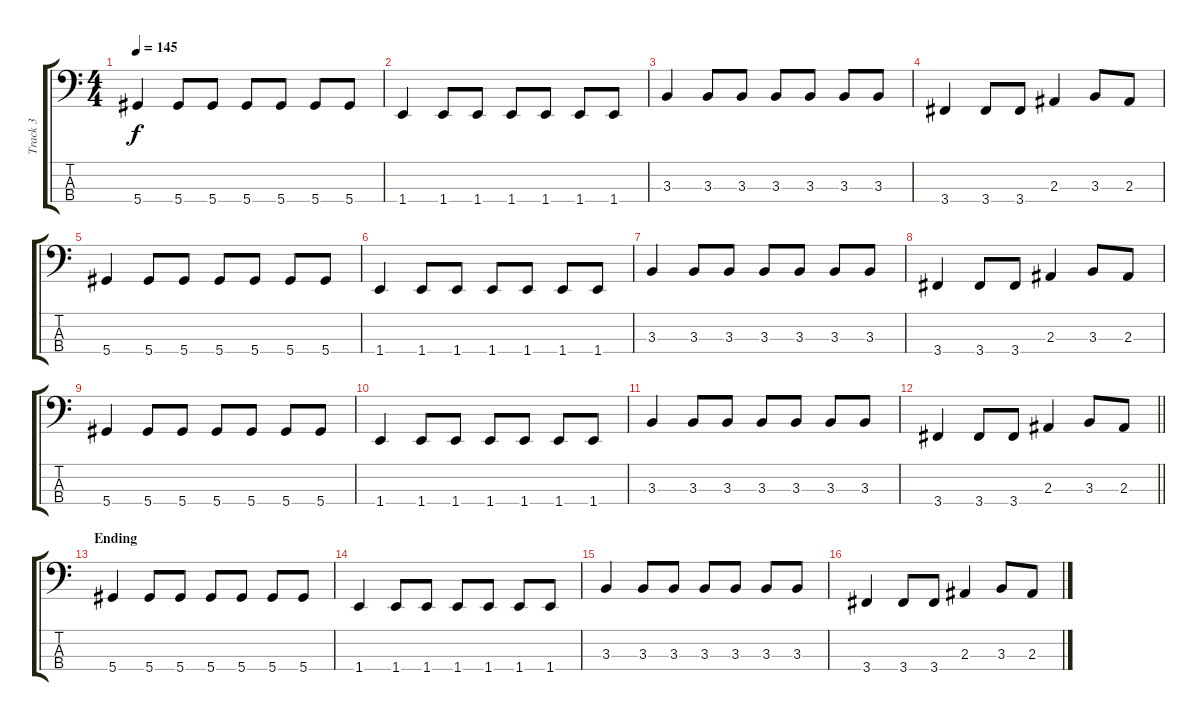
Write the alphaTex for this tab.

\track ("Track 3" "Track 3") {instrument electricbassfinger}
\staff {score tabs}
\tuning (Gb2 Db2 Ab1 Eb1) {hide}
\ts (4 4)
\tempo 145
\clef f4
\ks c
5.4.4{dy f} 5.4.8 5.4.8 5.4.8 5.4.8 5.4.8 5.4.8 |
1.4.4 1.4.8 1.4.8 1.4.8 1.4.8 1.4.8 1.4.8 |
3.3.4 3.3.8 3.3.8 3.3.8 3.3.8 3.3.8 3.3.8 |
3.4.4 3.4.8 3.4.8 2.3.4 3.3.8 2.3.8 |
5.4.4 5.4.8 5.4.8 5.4.8 5.4.8 5.4.8 5.4.8 |
1.4.4 1.4.8 1.4.8 1.4.8 1.4.8 1.4.8 1.4.8 |
3.3.4 3.3.8 3.3.8 3.3.8 3.3.8 3.3.8 3.3.8 |
3.4.4 3.4.8 3.4.8 2.3.4 3.3.8 2.3.8 |
5.4.4 5.4.8 5.4.8 5.4.8 5.4.8 5.4.8 5.4.8 |
1.4.4 1.4.8 1.4.8 1.4.8 1.4.8 1.4.8 1.4.8 |
3.3.4 3.3.8 3.3.8 3.3.8 3.3.8 3.3.8 3.3.8 |
\barLineRight lightlight
3.4.4 3.4.8 3.4.8 2.3.4 3.3.8 2.3.8 |
\section ("" "Ending")
5.4.4 5.4.8 5.4.8 5.4.8 5.4.8 5.4.8 5.4.8 |
1.4.4 1.4.8 1.4.8 1.4.8 1.4.8 1.4.8 1.4.8 |
3.3.4 3.3.8 3.3.8 3.3.8 3.3.8 3.3.8 3.3.8 |
3.4.4 3.4.8 3.4.8 2.3.4 3.3.8 2.3.8
